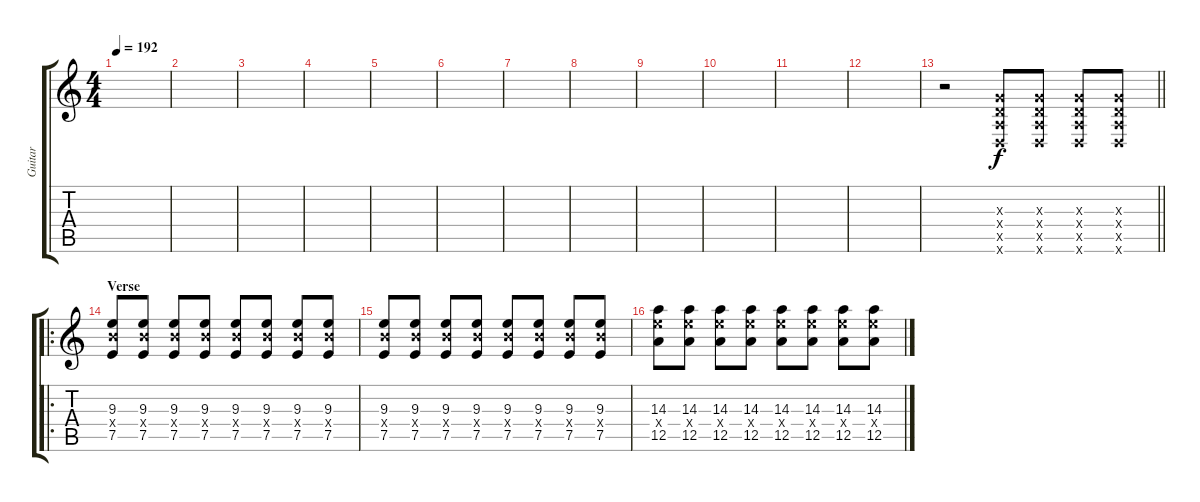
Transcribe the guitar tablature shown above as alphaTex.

\track ("Guitar" "Guitar") {instrument distortionguitar}
\staff {score tabs}
\tuning (E4 B3 G3 D3 A2 D2) {hide}
\ts (4 4)
\tempo 192
\clef g2
\ks c
|
|
|
|
|
|
|
|
|
|
|
|
\barLineRight lightlight
r.2 (0.3{x} 0.4{x} 0.5{x} 0.6{x}).8 (0.3{x} 0.4{x} 0.5{x} 0.6{x}).8 (0.3{x} 0.4{x} 0.5{x} 0.6{x}).8 (0.3{x} 0.4{x} 0.5{x} 0.6{x}).8 |
\ro
\section ("" "Verse")
(9.3 9.4{x} 7.5).8 (9.3 9.4{x} 7.5).8 (9.3 9.4{x} 7.5).8 (9.3 9.4{x} 7.5).8 (9.3 9.4{x} 7.5).8 (9.3 9.4{x} 7.5).8 (9.3 9.4{x} 7.5).8 (9.3 9.4{x} 7.5).8 |
(9.3 9.4{x} 7.5).8 (9.3 9.4{x} 7.5).8 (9.3 9.4{x} 7.5).8 (9.3 9.4{x} 7.5).8 (9.3 9.4{x} 7.5).8 (9.3 9.4{x} 7.5).8 (9.3 9.4{x} 7.5).8 (9.3 9.4{x} 7.5).8 |
(14.3 14.4{x} 12.5).8 (14.3 14.4{x} 12.5).8 (14.3 14.4{x} 12.5).8 (14.3 14.4{x} 12.5).8 (14.3 14.4{x} 12.5).8 (14.3 14.4{x} 12.5).8 (14.3 14.4{x} 12.5).8 (14.3 14.4{x} 12.5).8
